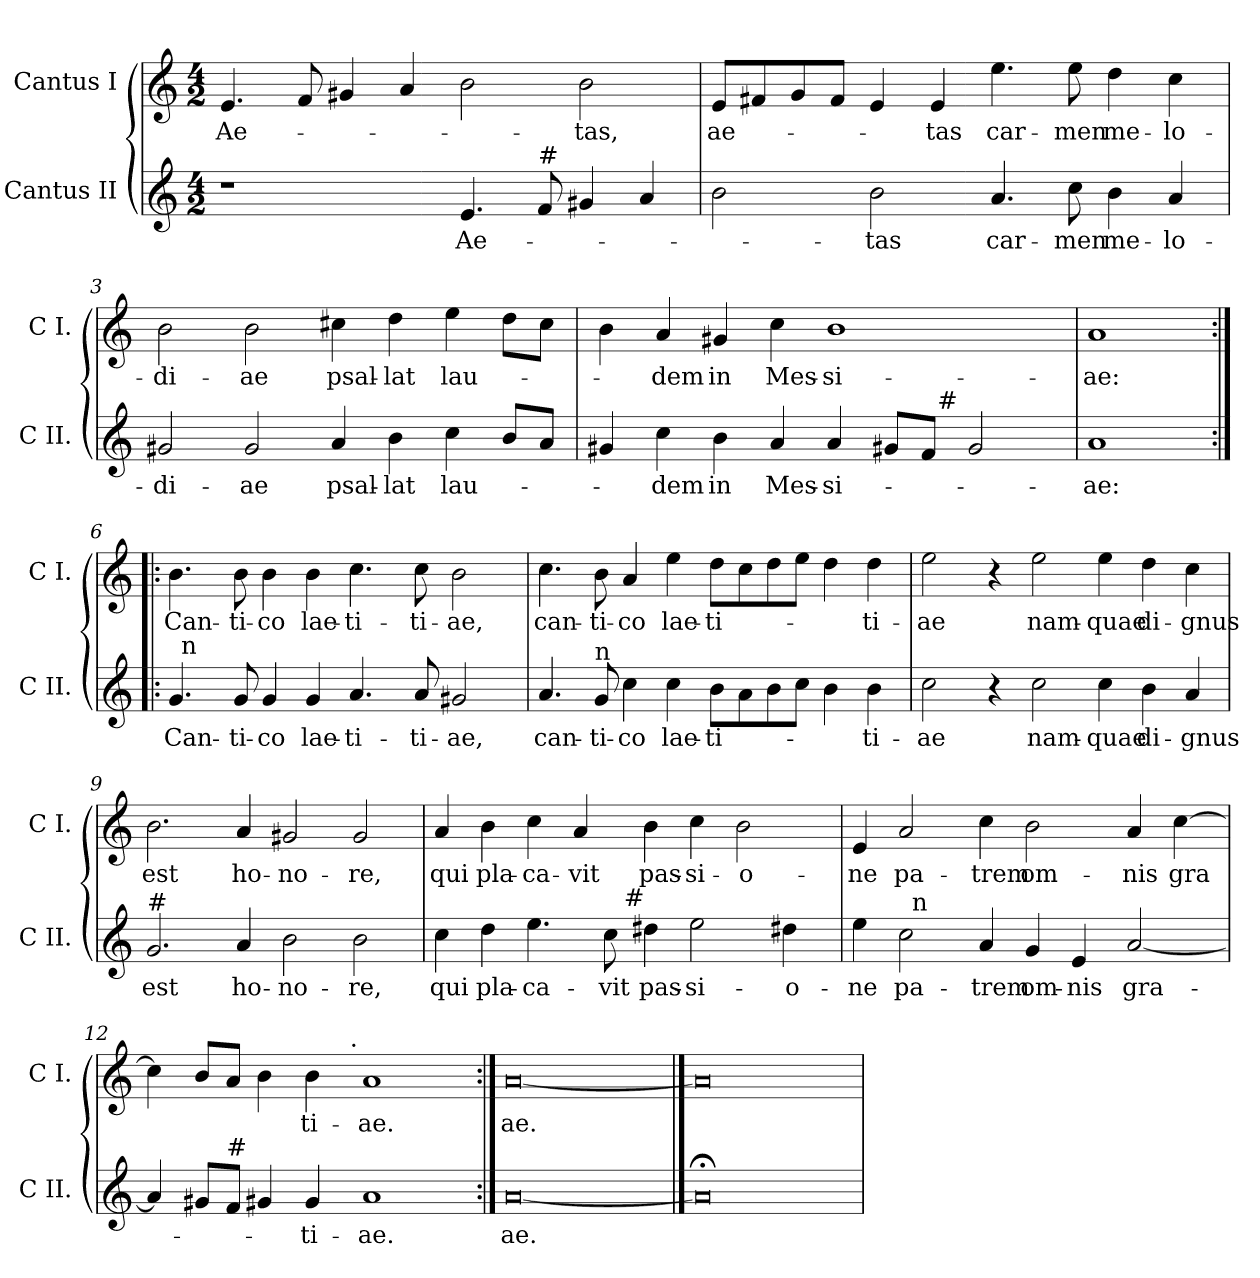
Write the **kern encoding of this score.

**kern	**text	**kern	**text
*part2	*part2	*part1	*part1
*staff2	*staff2	*staff1	*staff1
*I"Cantus II	*	*I"Cantus I	*
*I'C II.	*	*I'C I.	*
*clefG2	*	*clefG2	*
*k[]	*	*k[]	*
*C:	*	*C:	*
*M4/2	*	*M4/2	*
=1	=1	=1	=1
!	!	!	!LO:LY:b
1r	.	4.e/	Ae-
.	.	8f/	.
.	.	4g#X/	.
.	.	4a/	.
!	!LO:LY:b	!	!
4.e/	Ae-	2b\	.
!LO:TX:a:t=#	!	!	!
8f/	.	.	.
!	!	!	!LO:LY:b
4g#X/	.	2b\	-tas,
4a/	.	.	.
=2	=2	=2	=2
!	!	!	!LO:LY:b
2b\	.	8e/L	ae-
.	.	8f#X/	.
.	.	8g/	.
.	.	8f#/J	.
!	!LO:LY:b	!	!
2b\	-tas	4e/	.
!	!	!	!LO:LY:b
.	.	4e/	-tas
!	!LO:LY:b	!	!LO:LY:b
4.a/	car-	4.ee\	car-
!	!LO:LY:b	!	!LO:LY:b
8cc\	-men	8ee\	-men
!	!LO:LY:b	!	!LO:LY:b
4b\	me-	4dd\	me-
!	!LO:LY:b	!	!LO:LY:b
4a/	-lo-	4cc\	-lo-
=3	=3	=3	=3
!	!LO:LY:b	!	!LO:LY:b
2g#X/	-di-	2b\	-di-
!	!LO:LY:b	!	!LO:LY:b
2g#/	-ae	2b\	-ae
!	!LO:LY:b	!	!LO:LY:b
4a/	psal-	4cc#X\	psal-
!	!LO:LY:b	!	!LO:LY:b
4b\	-lat	4dd\	-lat
!	!LO:LY:b	!	!LO:LY:b
4cc\	lau-	4ee\	lau-
8b/L	.	8dd\L	.
8a/J	.	8cc#\J	.
!!LO:LB:g=z
=4	=4	=4	=4
!LO:TX:a:t=#	!	!	!
*^	*	*	*
4g#X/	1ryy	.	4b\	.
!	!	!LO:LY:b	!	!LO:LY:b
4cc\	.	-dem	4a/	-dem
!	!	!LO:LY:b	!	!LO:LY:b
4b\	.	in	4g#X/	in
!	!	!LO:LY:b	!	!LO:LY:b
4a/	.	Mes-	4cc\	Mes-
!	!	!LO:LY:b	!	!LO:LY:b
4a/	4ryy	-si-	1b	-si-
8g#X/L	8ryy	.	.	.
8f/J	32ryy	.	.	.
!	!LO:TX:a:t=#	!	!	!
.	2ryy	.	.	.
2g#/	.	.	.	.
.	16.ryy	.	.	.
=5	=5	=5	=5	=5
!	!	!LO:LY:b	!	!LO:LY:b
*v	*v	*	*	*
1a	-ae:	1a	-ae:
=6:|!|:	=6:|!|:	=6:|!|:	=6:|!|:
!	!LO:LY:b	!	!LO:LY:b
*^	*	*	*
4.g/	32ryy	Can-	4.b\	Can-
!	!LO:TX:a:t=n	!	!	!
.	1ryy	.	.	.
!	!	!LO:LY:b	!	!LO:LY:b
8g/	.	-ti-	8b\	-ti-
!	!	!LO:LY:b	!	!LO:LY:b
4g/	.	-co	4b\	-co
!	!	!LO:LY:b	!	!LO:LY:b
4g/	.	lae-	4b\	lae-
!	!	!LO:LY:b	!	!LO:LY:b
4.a/	.	-ti-	4.cc\	-ti-
.	2ryy	.	.	.
!	!	!LO:LY:b	!	!LO:LY:b
8a/	.	-ti-	8cc\	-ti-
!	!	!LO:LY:b	!	!LO:LY:b
2g#X/	.	-ae,	2b\	-ae,
.	4...ryy	.	.	.
=7	=7	=7	=7	=7
!	!	!LO:LY:b	!	!LO:LY:b
*v	*v	*	*	*
4.a/	can-	4.cc\	can-
!LO:TX:a:t=n	!	!	!
!	!LO:LY:b	!	!LO:LY:b
8g/	-ti-	8b\	-ti-
!	!LO:LY:b	!	!LO:LY:b
4cc\	-co	4a/	-co
!	!LO:LY:b	!	!LO:LY:b
4cc\	lae-	4ee\	lae-
!	!LO:LY:b	!	!LO:LY:b
8b\L	-ti-	8dd\L	-ti-
8a\	.	8cc\	.
8b\	.	8dd\	.
8cc\J	.	8ee\J	.
4b\	.	4dd\	.
!	!LO:LY:b	!	!LO:LY:b
4b\	-ti-	4dd\	-ti-
!!LO:LB:g=z
=8	=8	=8	=8
!	!LO:LY:b	!	!LO:LY:b
2cc\	-ae	2ee\	-ae
4r	.	4r	.
!	!LO:LY:b	!	!LO:LY:b
2cc\	nam-	2ee\	nam-
!	!LO:LY:b	!	!LO:LY:b
4cc\	-quae	4ee\	-quae
!	!LO:LY:b	!	!LO:LY:b
4b\	di-	4dd\	di-
!	!LO:LY:b	!	!LO:LY:b
4a/	-gnus	4cc\	-gnus
=9	=9	=9	=9
!LO:TX:a:t=#	!	!	!
!	!LO:LY:b	!	!LO:LY:b
2.g/	est	2.b\	est
!	!LO:LY:b	!	!LO:LY:b
4a/	ho-	4a/	ho-
!	!LO:LY:b	!	!LO:LY:b
2b\	-no-	2g#X/	-no-
!	!LO:LY:b	!	!LO:LY:b
2b\	-re,	2g#/	-re,
=10	=10	=10	=10
!	!LO:LY:b	!	!LO:LY:b
*^	*	*	*
4cc\	2...ryy	qui	4a/	qui
!	!	!LO:LY:b	!	!LO:LY:b
4dd\	.	pla-	4b\	pla-
!	!	!LO:LY:b	!	!LO:LY:b
4.ee\	.	-ca-	4cc\	-ca-
!	!	!	!	!LO:LY:b
.	.	.	4a/	-vit
!	!	!LO:LY:b	!	!
8cc\	.	-vit	.	.
!	!LO:TX:a:t=#	!	!	!
.	1ryy	.	.	.
!	!	!LO:LY:b	!	!LO:LY:b
4dd#X\	.	pas-	4b\	pas-
!	!	!LO:LY:b	!	!LO:LY:b
2ee\	.	-si-	4cc\	-si-
!	!	!	!	!LO:LY:b
.	.	.	2b\	-o-
!	!	!LO:LY:b	!	!
4dd#X\	.	-o-	.	.
.	16ryy	.	.	.
=11	=11	=11	=11	=11
!	!	!LO:LY:b	!	!LO:LY:b
4ee\	4ryy	-ne	4e/	-ne
!	!	!LO:LY:b	!	!LO:LY:b
2cc\	32ryy	pa-	2a/	pa-
!	!LO:TX:a:t=n	!	!	!
.	1ryy	.	.	.
!	!	!LO:LY:b	!	!LO:LY:b
4a/	.	-trem	4cc\	-trem
!	!	!LO:LY:b	!	!LO:LY:b
4g/	.	om-	2b\	om-
!	!	!LO:LY:b	!	!
4e/	.	-nis	.	.
.	2ryy	.	.	.
!	!	!LO:LY:b	!	!LO:LY:b
[<2a/	.	gra-	4a/	-nis
!	!	!	!	!LO:LY:b
.	.	.	[<4cc\	gra
.	8..ryy	.	.	.
*v	*v	*	*	*
!!LO:LB:g=z
=12	=12	=12	=12
*	*	*^	*
4a/]	.	4cc\]	2ryy	.
8g#X/L	.	8b/L	.	.
!LO:TX:a:t=#	!	!	!	!
8f/J	.	8a/J	.	.
4g#X/	.	4b\	4...ryy	.
!	!LO:LY:b	!	!	!LO:LY:b
4g#/	-ti-	4b\	.	ti-
!	!	!	!LO:TX:a:t=.	!
.	.	.	1ryy	.
!	!LO:LY:b	!	!	!LO:LY:b
1a	-ae.	1a<	.	-ae.
.	.	.	32ryy	.
=13:|!	=13:|!	=13:|!	=13:|!	=13:|!
!	!LO:LY:b	!	!	!LO:LY:b
*	*	*v	*v	*
[0a	ae.	[0a	ae.
==14	==14	==14	==14
0a;]	.	0a]	.
=	=	=	=
*-	*-	*-	*-
